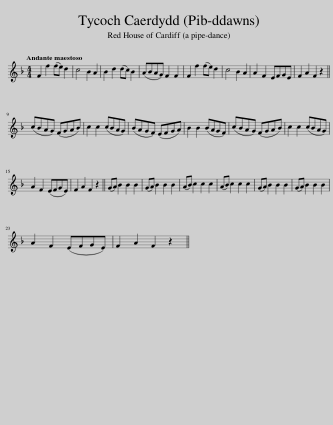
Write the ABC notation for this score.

X:1
L:1/8
Q:1/4=120
M:4/4
I:linebreak $
K:F
V:1 treble
V:1
 F2 f2 (fe) d2 | c4 B2 A2 | B2 d2 (dc) B2 | (ABAG) F2 F2 | F2 f2 (fe) d2 | %5
 c4 B2 A2 | A2 F2 EFGE | F2 A2 F2 z2 ||$ (cBAG) (FGAB) | c2 c2 (cBAG) | %10
 (BAGF) (EFGA) | B2 B2 (BAGF) | (cBAG) (FGAB) | c2 c2 (cBAG) |$ A2 F2 (EFGE) | %15
 F2 A2 F2 z2 || (GA) B2 B2 B2 | (GA) B2 B2 B2 | (AB) c2 c2 c2 | (AB) c2 c2 c2 | %20
 (GA) B2 B2 B2 | (GA) B2 B2 B2 |$ A2 F2 (EFGE) | F2 A2 F2 z2 || %24
